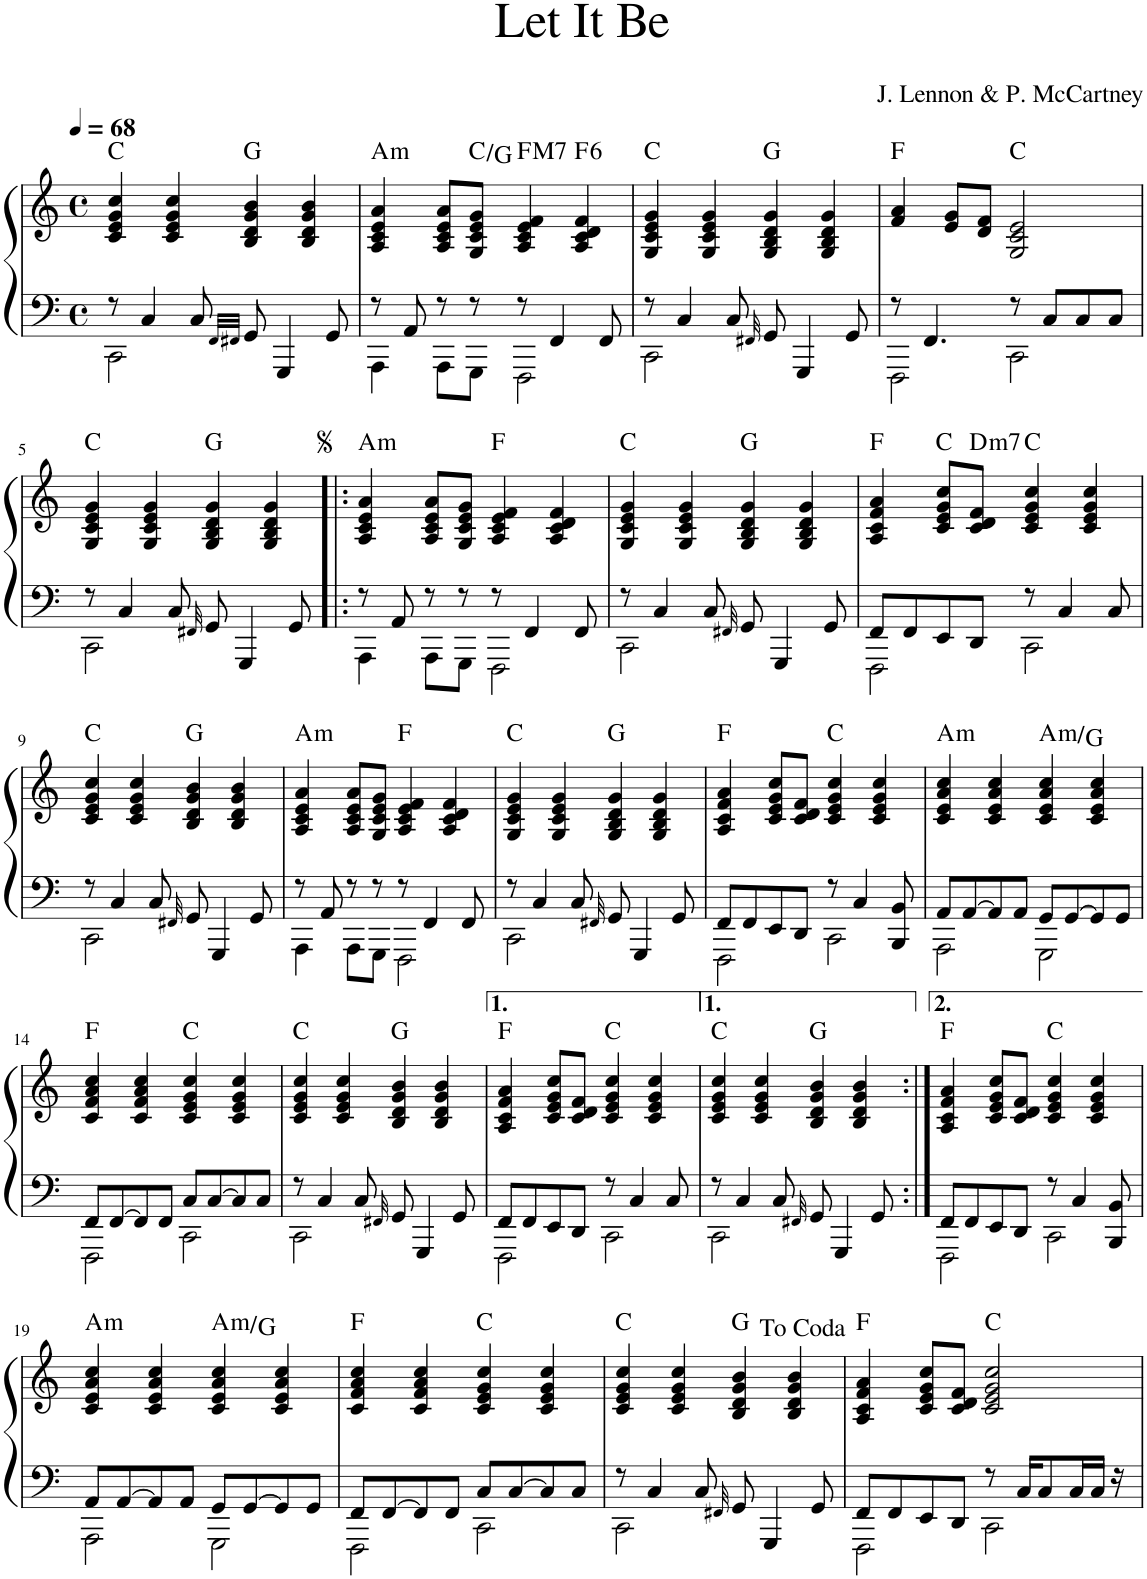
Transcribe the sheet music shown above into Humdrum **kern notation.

**kern	**kern	**harte
*part1	*part1	*part1
*staff2	*staff1	*
*I"Piano	*	*
*I'Pno.	*	*
*clefF4	*clefG2	*
*k[]	*k[]	*
*M4/4	*M4/4	*
*met(c)	*met(c)	*
*MM68	*MM68	*
=1	=1	=1
*^	*	*
8r	2CC\	4c/ 4e/ 4g/ 4cc/	C:maj
4C/	.	.	.
.	.	4c/ 4e/ 4g/ 4cc/	.
8C/	.	.	.
32qFF/LLL	.	.	.
32qFF#X/JJJ	.	.	.
8GG/	2ryy	4B/ 4d/ 4g/ 4b/	G:maj
4GGG/	.	.	.
.	.	4B/ 4d/ 4g/ 4b/	.
8GG/	.	.	.
=2	=2	=2	=2
!	!	!	!LO:H:kt=m
8r	4AAA\	4A/ 4c/ 4e/ 4a/	A:min
8AA/	.	.	.
8r	8AAA\L	8A/ 8c/ 8e/ 8a/L	.
8r	8GGG\J	8G/ 8c/ 8e/ 8g/J	C:maj/5
!	!	!	!LO:H:kt=M7
8r	2FFF\	4A/ 4c/ 4e/ 4f/	F:maj7
4FF/	.	.	.
!	!	!	!LO:H:kt=6
.	.	4A/ 4c/ 4d/ 4f/	F:maj6
8FF/	.	.	.
=3	=3	=3	=3
8r	2CC\	4G/ 4c/ 4e/ 4g/	C:maj
4C/	.	.	.
.	.	4G/ 4c/ 4e/ 4g/	.
8C/	.	.	.
32qFF#X/	.	.	.
8GG/	2ryy	4G/ 4B/ 4d/ 4g/	G:maj
4GGG/	.	.	.
.	.	4G/ 4B/ 4d/ 4g/	.
8GG/	.	.	.
=4	=4	=4	=4
8r	2FFF\	4f/ 4a/	F:maj
4.FF/	.	.	.
.	.	8e/ 8g/L	.
.	.	8d/ 8f/J	.
8r	2CC\	2G/ 2c/ 2e/	C:maj
8C/L	.	.	.
8C/	.	.	.
8C/J	.	.	.
!!LO:LB:g=z
=5	=5	=5	=5
8r	2CC\	4G/ 4c/ 4e/ 4g/	C:maj
4C/	.	.	.
.	.	4G/ 4c/ 4e/ 4g/	.
8C/	.	.	.
32qFF#X/	.	.	.
8GG/	2ryy	4G/ 4B/ 4d/ 4g/	G:maj
4GGG/	.	.	.
.	.	4G/ 4B/ 4d/ 4g/	.
8GG/	.	.	.
=6!|:	=6!|:	=6!|:	=6!|:
!	!	!	!LO:H:kt=m
8r	4AAA\	4A/ 4c/ 4e/ 4a/	A:min
8AA/	.	.	.
8r	8AAA\L	8A/ 8c/ 8e/ 8a/L	.
8r	8GGG\J	8G/ 8c/ 8e/ 8g/J	.
8r	2FFF\	4A/ 4c/ 4e/ 4f/	F:maj
4FF/	.	.	.
.	.	4A/ 4c/ 4d/ 4f/	.
8FF/	.	.	.
=7	=7	=7	=7
8r	2CC\	4G/ 4c/ 4e/ 4g/	C:maj
4C/	.	.	.
.	.	4G/ 4c/ 4e/ 4g/	.
8C/	.	.	.
32qFF#X/	.	.	.
8GG/	2ryy	4G/ 4B/ 4d/ 4g/	G:maj
4GGG/	.	.	.
.	.	4G/ 4B/ 4d/ 4g/	.
8GG/	.	.	.
=8	=8	=8	=8
8FF/L	2FFF\	4A/ 4c/ 4f/ 4a/	F:maj
8FF/	.	.	.
8EE/	.	8c/ 8e/ 8g/ 8cc/L	C:maj
!	!	!	!LO:H:kt=m7
8DD/J	.	8c/ 8d/ 8f/J	D:min7
8r	2CC\	4c/ 4e/ 4g/ 4cc/	C:maj
4C/	.	.	.
.	.	4c/ 4e/ 4g/ 4cc/	.
8C/	.	.	.
!!LO:LB:g=z
=9	=9	=9	=9
8r	2CC\	4c/ 4e/ 4g/ 4cc/	C:maj
4C/	.	.	.
.	.	4c/ 4e/ 4g/ 4cc/	.
8C/	.	.	.
32qFF#X/	.	.	.
8GG/	2ryy	4B/ 4d/ 4g/ 4b/	G:maj
4GGG/	.	.	.
.	.	4B/ 4d/ 4g/ 4b/	.
8GG/	.	.	.
=10	=10	=10	=10
!	!	!	!LO:H:kt=m
8r	4AAA\	4A/ 4c/ 4e/ 4a/	A:min
8AA/	.	.	.
8r	8AAA\L	8A/ 8c/ 8e/ 8a/L	.
8r	8GGG\J	8G/ 8c/ 8e/ 8g/J	.
8r	2FFF\	4A/ 4c/ 4e/ 4f/	F:maj
4FF/	.	.	.
.	.	4A/ 4c/ 4d/ 4f/	.
8FF/	.	.	.
=11	=11	=11	=11
8r	2CC\	4G/ 4c/ 4e/ 4g/	C:maj
4C/	.	.	.
.	.	4G/ 4c/ 4e/ 4g/	.
8C/	.	.	.
32qFF#X/	.	.	.
8GG/	2ryy	4G/ 4B/ 4d/ 4g/	G:maj
4GGG/	.	.	.
.	.	4G/ 4B/ 4d/ 4g/	.
8GG/	.	.	.
=12	=12	=12	=12
8FF/L	2FFF\	4A/ 4c/ 4f/ 4a/	F:maj
8FF/	.	.	.
8EE/	.	8c/ 8e/ 8g/ 8cc/L	.
8DD/J	.	8c/ 8d/ 8f/J	.
8r	2CC\	4c/ 4e/ 4g/ 4cc/	C:maj
4C/	.	.	.
.	.	4c/ 4e/ 4g/ 4cc/	.
8BBB/ 8BB/	.	.	.
=13	=13	=13	=13
!	!	!	!LO:H:kt=m
8AA/L	2AAA\	4c/ 4e/ 4a/ 4cc/	A:min
[8AA/	.	.	.
8AA/]	.	4c/ 4e/ 4a/ 4cc/	.
8AA/J	.	.	.
!	!	!	!LO:H:kt=m
8GG/L	2GGG\	4c/ 4e/ 4a/ 4cc/	A:min/b7
[8GG/	.	.	.
8GG/]	.	4c/ 4e/ 4a/ 4cc/	.
8GG/J	.	.	.
!!LO:LB:g=z
=14	=14	=14	=14
8FF/L	2FFF\	4c/ 4f/ 4a/ 4cc/	F:maj
[8FF/	.	.	.
8FF/]	.	4c/ 4f/ 4a/ 4cc/	.
8FF/J	.	.	.
8C/L	2CC\	4c/ 4e/ 4g/ 4cc/	C:maj
[8C/	.	.	.
8C/]	.	4c/ 4e/ 4g/ 4cc/	.
8C/J	.	.	.
=15	=15	=15	=15
8r	2CC\	4c/ 4e/ 4g/ 4cc/	C:maj
4C/	.	.	.
.	.	4c/ 4e/ 4g/ 4cc/	.
8C/	.	.	.
32qFF#X/	.	.	.
8GG/	2ryy	4B/ 4d/ 4g/ 4b/	G:maj
4GGG/	.	.	.
.	.	4B/ 4d/ 4g/ 4b/	.
8GG/	.	.	.
=16	=16	=16	=16
8FF/L	2FFF\	4A/ 4c/ 4f/ 4a/	F:maj
8FF/	.	.	.
8EE/	.	8c/ 8e/ 8g/ 8cc/L	.
8DD/J	.	8c/ 8d/ 8f/J	.
8r	2CC\	4c/ 4e/ 4g/ 4cc/	C:maj
4C/	.	.	.
.	.	4c/ 4e/ 4g/ 4cc/	.
8C/	.	.	.
=17	=17	=17	=17
8r	2CC\	4c/ 4e/ 4g/ 4cc/	C:maj
4C/	.	.	.
.	.	4c/ 4e/ 4g/ 4cc/	.
8C/	.	.	.
32qFF#X/	.	.	.
8GG/	2ryy	4B/ 4d/ 4g/ 4b/	G:maj
4GGG/	.	.	.
.	.	4B/ 4d/ 4g/ 4b/	.
8GG/	.	.	.
=18:|!	=18:|!	=18:|!	=18:|!
8FF/L	2FFF\	4A/ 4c/ 4f/ 4a/	F:maj
8FF/	.	.	.
8EE/	.	8c/ 8e/ 8g/ 8cc/L	.
8DD/J	.	8c/ 8d/ 8f/J	.
8r	2CC\	4c/ 4e/ 4g/ 4cc/	C:maj
4C/	.	.	.
.	.	4c/ 4e/ 4g/ 4cc/	.
8BBB/ 8BB/	.	.	.
!!LO:LB:g=z
=19	=19	=19	=19
!	!	!	!LO:H:kt=m
8AA/L	2AAA\	4c/ 4e/ 4a/ 4cc/	A:min
[8AA/	.	.	.
8AA/]	.	4c/ 4e/ 4a/ 4cc/	.
8AA/J	.	.	.
!	!	!	!LO:H:kt=m
8GG/L	2GGG\	4c/ 4e/ 4a/ 4cc/	A:min/b7
[8GG/	.	.	.
8GG/]	.	4c/ 4e/ 4a/ 4cc/	.
8GG/J	.	.	.
=20	=20	=20	=20
8FF/L	2FFF\	4c/ 4f/ 4a/ 4cc/	F:maj
[8FF/	.	.	.
8FF/]	.	4c/ 4f/ 4a/ 4cc/	.
8FF/J	.	.	.
8C/L	2CC\	4c/ 4e/ 4g/ 4cc/	C:maj
[8C/	.	.	.
8C/]	.	4c/ 4e/ 4g/ 4cc/	.
8C/J	.	.	.
=21	=21	=21	=21
8r	2CC\	4c/ 4e/ 4g/ 4cc/	C:maj
4C/	.	.	.
.	.	4c/ 4e/ 4g/ 4cc/	.
8C/	.	.	.
32qFF#X/	.	.	.
8GG/	2ryy	4B/ 4d/ 4g/ 4b/	G:maj
4GGG/	.	.	.
.	.	4B/ 4d/ 4g/ 4b/	.
8GG/	.	.	.
=22	=22	=22	=22
8FF/L	2FFF\	4A/ 4c/ 4f/ 4a/	F:maj
8FF/	.	.	.
8EE/	.	8c/ 8e/ 8g/ 8cc/L	.
8DD/J	.	8c/ 8d/ 8f/J	.
8r	2CC\	2c/ 2e/ 2g/ 2cc/	C:maj
16C/KL	.	.	.
8C/	.	.	.
16C/L	.	.	.
16C/JJ	.	.	.
16r	.	.	.
*v	*v	*	*
=	=	=
*-	*-	*-
